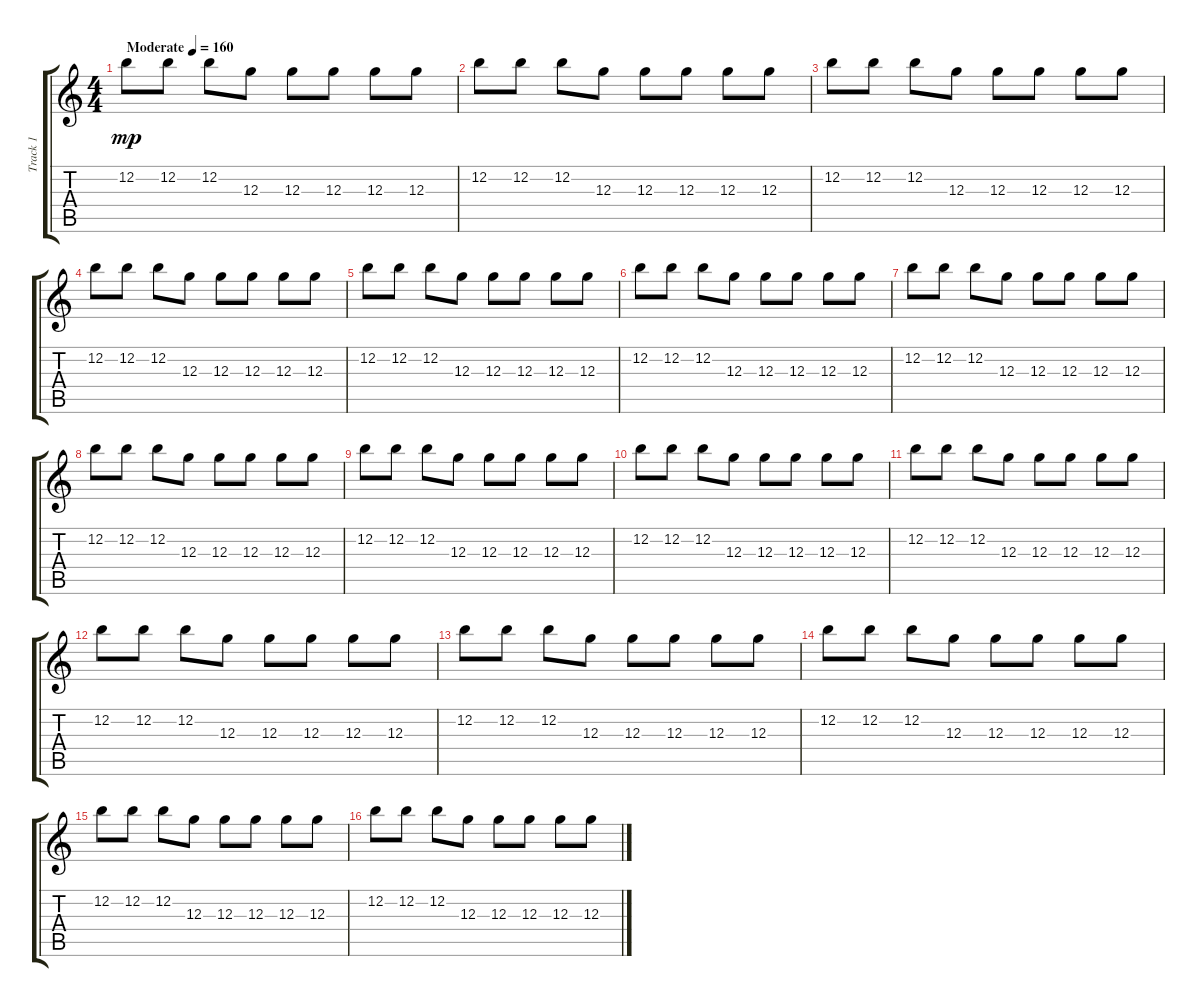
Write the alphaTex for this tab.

\track ("Track 1" "Track 1") {instrument distortionguitar}
\staff {score tabs}
\tuning (E4 B3 G3 D3 A2 E2) {hide}
\ts (4 4)
\tempo (160 "Moderate")
\clef g2
\ks c
12.2.8{dy mp instrument distortionguitar} 12.2.8 12.2.8 12.3.8 12.3.8 12.3.8 12.3.8 12.3.8 |
12.2.8 12.2.8 12.2.8 12.3.8 12.3.8 12.3.8 12.3.8 12.3.8 |
12.2.8 12.2.8 12.2.8 12.3.8 12.3.8 12.3.8 12.3.8 12.3.8 |
12.2.8 12.2.8 12.2.8 12.3.8 12.3.8 12.3.8 12.3.8 12.3.8 |
12.2.8 12.2.8 12.2.8 12.3.8 12.3.8 12.3.8 12.3.8 12.3.8 |
12.2.8 12.2.8 12.2.8 12.3.8 12.3.8 12.3.8 12.3.8 12.3.8 |
12.2.8 12.2.8 12.2.8 12.3.8 12.3.8 12.3.8 12.3.8 12.3.8 |
12.2.8 12.2.8 12.2.8 12.3.8 12.3.8 12.3.8 12.3.8 12.3.8 |
12.2.8 12.2.8 12.2.8 12.3.8 12.3.8 12.3.8 12.3.8 12.3.8 |
12.2.8 12.2.8 12.2.8 12.3.8 12.3.8 12.3.8 12.3.8 12.3.8 |
12.2.8 12.2.8 12.2.8 12.3.8 12.3.8 12.3.8 12.3.8 12.3.8 |
12.2.8 12.2.8 12.2.8 12.3.8 12.3.8 12.3.8 12.3.8 12.3.8 |
12.2.8 12.2.8 12.2.8 12.3.8 12.3.8 12.3.8 12.3.8 12.3.8 |
12.2.8 12.2.8 12.2.8 12.3.8 12.3.8 12.3.8 12.3.8 12.3.8 |
12.2.8 12.2.8 12.2.8 12.3.8 12.3.8 12.3.8 12.3.8 12.3.8 |
12.2.8 12.2.8 12.2.8 12.3.8 12.3.8 12.3.8 12.3.8 12.3.8
